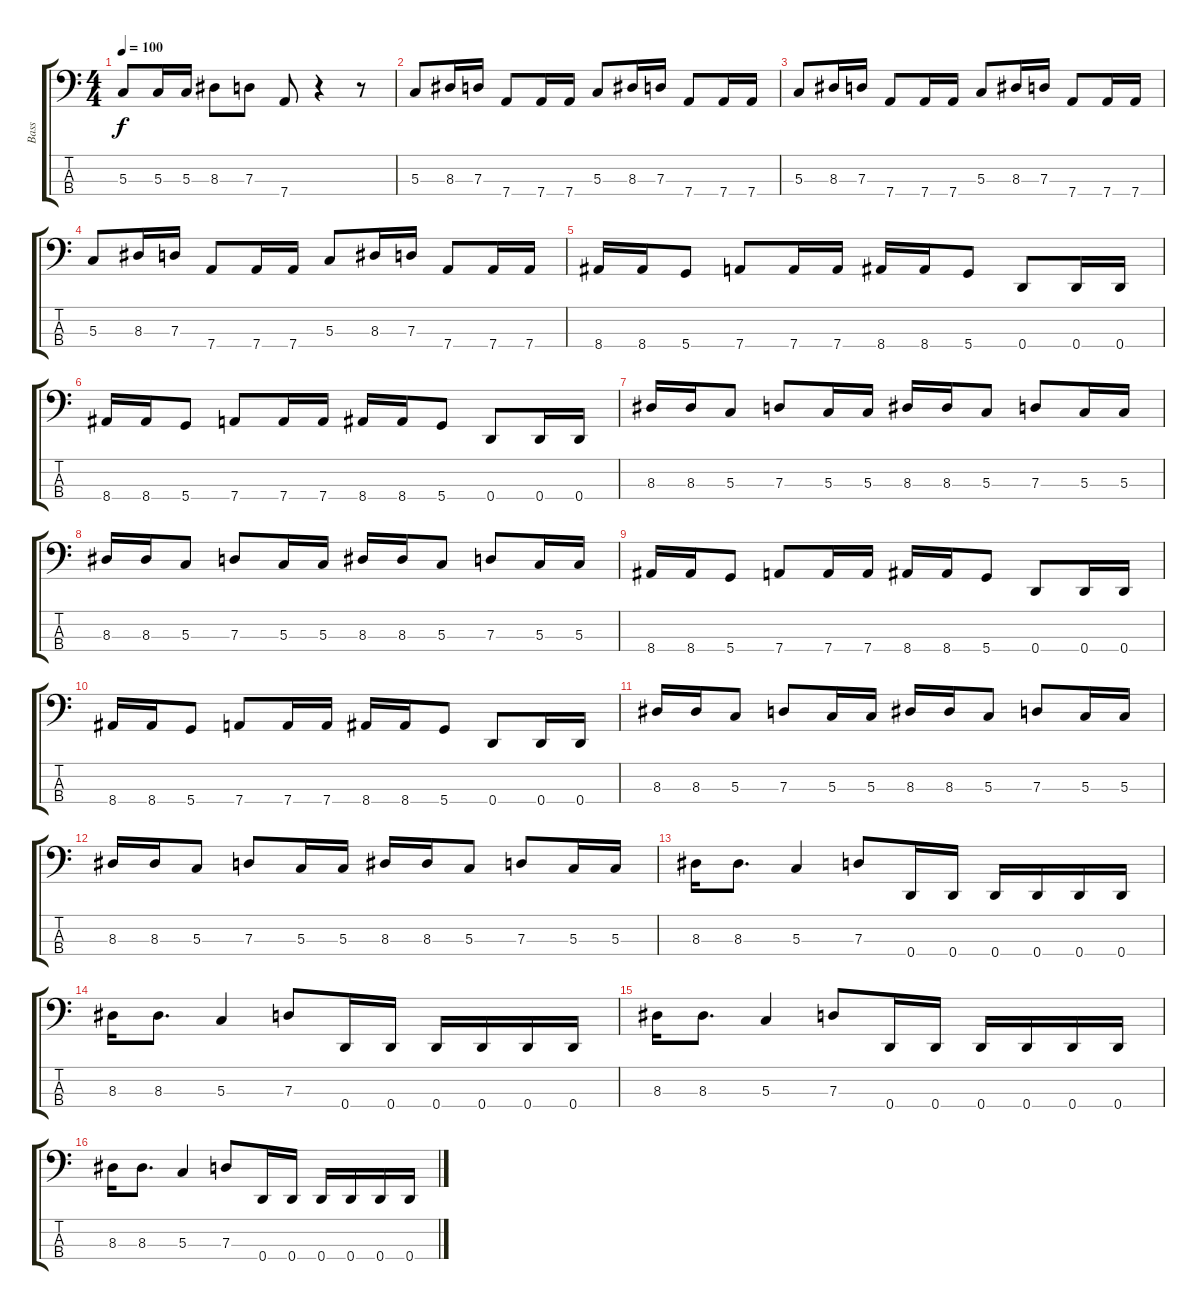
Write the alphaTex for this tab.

\track ("Bass" "Bass") {instrument electricbassfinger}
\staff {score tabs}
\tuning (F2 C2 G1 D1) {hide}
\ts (4 4)
\tempo 100
\clef f4
\ks c
5.3.8{dy f} 5.3.16 5.3.16 8.3.8 7.3.8 7.4.8 r.4 r.8 |
5.3.8 8.3.16 7.3.16 7.4.8 7.4.16 7.4.16 5.3.8 8.3.16 7.3.16 7.4.8 7.4.16 7.4.16 |
5.3.8 8.3.16 7.3.16 7.4.8 7.4.16 7.4.16 5.3.8 8.3.16 7.3.16 7.4.8 7.4.16 7.4.16 |
5.3.8 8.3.16 7.3.16 7.4.8 7.4.16 7.4.16 5.3.8 8.3.16 7.3.16 7.4.8 7.4.16 7.4.16 |
8.4.16 8.4.16 5.4.8 7.4.8 7.4.16 7.4.16 8.4.16 8.4.16 5.4.8 0.4.8 0.4.16 0.4.16 |
8.4.16 8.4.16 5.4.8 7.4.8 7.4.16 7.4.16 8.4.16 8.4.16 5.4.8 0.4.8 0.4.16 0.4.16 |
8.3.16 8.3.16 5.3.8 7.3.8 5.3.16 5.3.16 8.3.16 8.3.16 5.3.8 7.3.8 5.3.16 5.3.16 |
8.3.16 8.3.16 5.3.8 7.3.8 5.3.16 5.3.16 8.3.16 8.3.16 5.3.8 7.3.8 5.3.16 5.3.16 |
8.4.16 8.4.16 5.4.8 7.4.8 7.4.16 7.4.16 8.4.16 8.4.16 5.4.8 0.4.8 0.4.16 0.4.16 |
8.4.16 8.4.16 5.4.8 7.4.8 7.4.16 7.4.16 8.4.16 8.4.16 5.4.8 0.4.8 0.4.16 0.4.16 |
8.3.16 8.3.16 5.3.8 7.3.8 5.3.16 5.3.16 8.3.16 8.3.16 5.3.8 7.3.8 5.3.16 5.3.16 |
8.3.16 8.3.16 5.3.8 7.3.8 5.3.16 5.3.16 8.3.16 8.3.16 5.3.8 7.3.8 5.3.16 5.3.16 |
8.3.16 8.3.8{d} 5.3.4 7.3.8 0.4.16 0.4.16 0.4.16 0.4.16 0.4.16 0.4.16 |
8.3.16 8.3.8{d} 5.3.4 7.3.8 0.4.16 0.4.16 0.4.16 0.4.16 0.4.16 0.4.16 |
8.3.16 8.3.8{d} 5.3.4 7.3.8 0.4.16 0.4.16 0.4.16 0.4.16 0.4.16 0.4.16 |
8.3.16 8.3.8{d} 5.3.4 7.3.8 0.4.16 0.4.16 0.4.16 0.4.16 0.4.16 0.4.16
